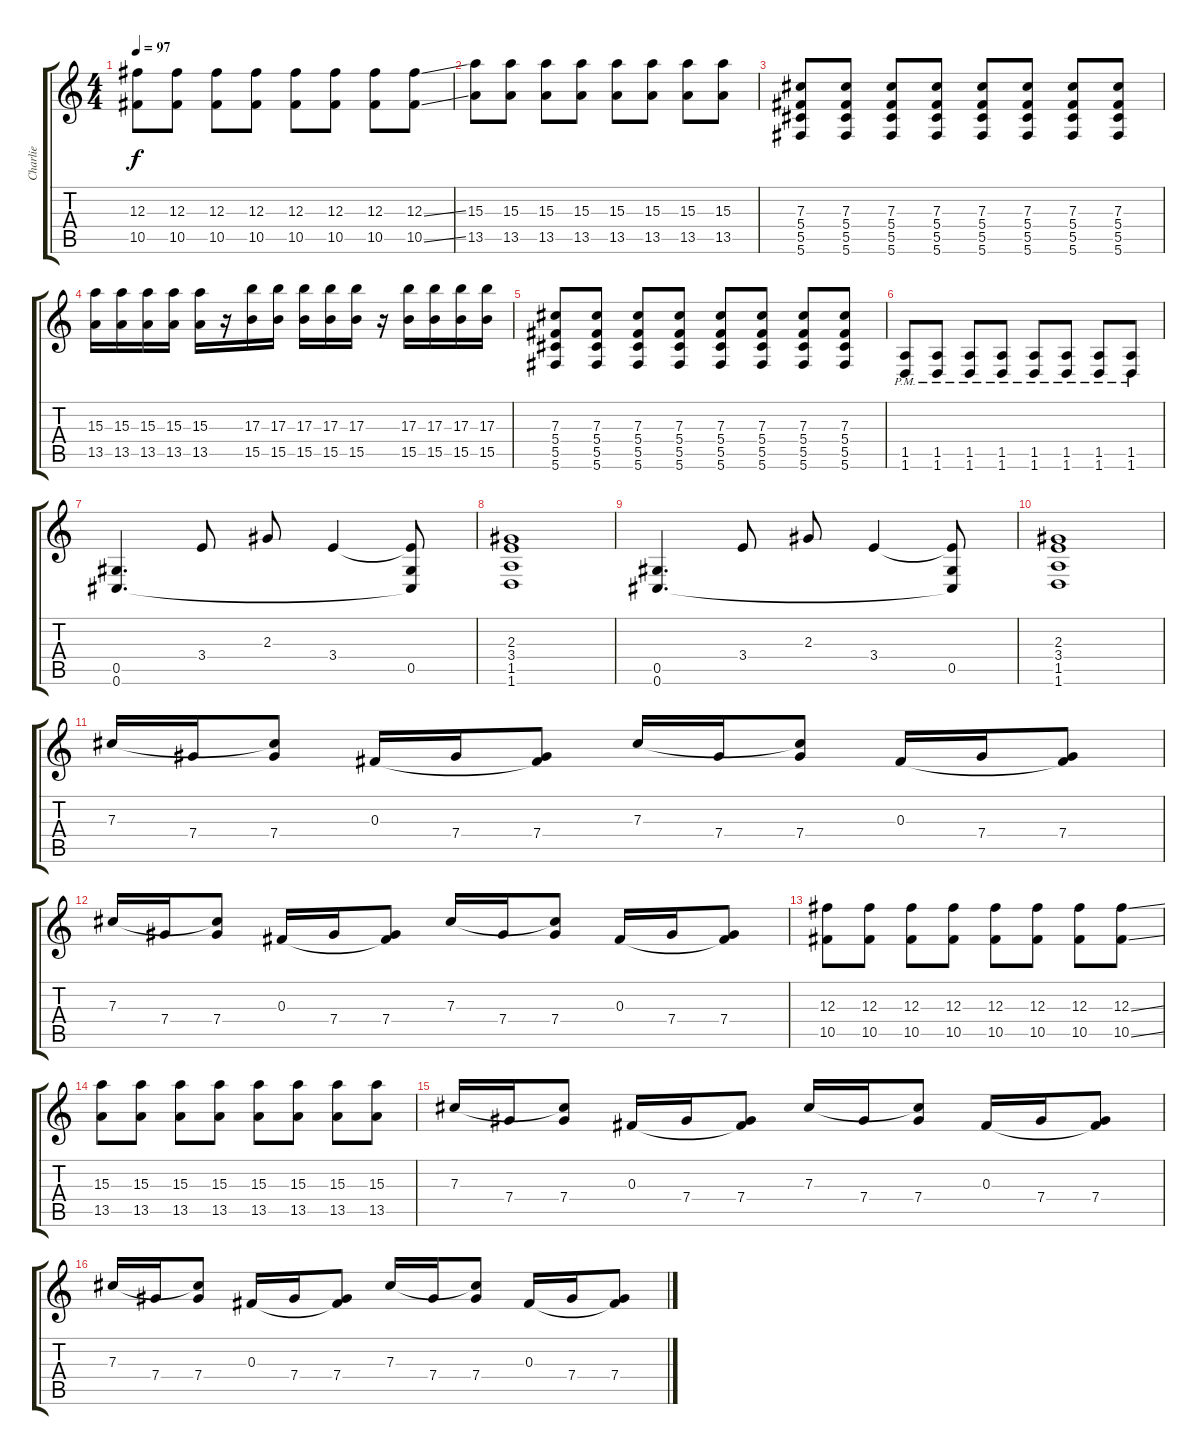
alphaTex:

\track ("Charlie" "Charlie") {instrument distortionguitar}
\staff {score tabs}
\tuning (Eb4 Bb3 Gb3 Db3 Ab2 Db2) {hide}
\ts (4 4)
\tempo 97
\clef g2
\ks c
(12.3 10.5).8{dy f} (12.3 10.5).8 (12.3 10.5).8 (12.3 10.5).8 (12.3 10.5).8 (12.3 10.5).8 (12.3 10.5).8 (12.3{ss} 10.5{ss}).8 |
(15.3 13.5).8 (15.3 13.5).8 (15.3 13.5).8 (15.3 13.5).8 (15.3 13.5).8 (15.3 13.5).8 (15.3 13.5).8 (15.3 13.5).8 |
(7.3 5.4 5.5 5.6).8 (7.3 5.4 5.5 5.6).8 (7.3 5.4 5.5 5.6).8 (7.3 5.4 5.5 5.6).8 (7.3 5.4 5.5 5.6).8 (7.3 5.4 5.5 5.6).8 (7.3 5.4 5.5 5.6).8 (7.3 5.4 5.5 5.6).8 |
(15.3 13.5).16 (15.3 13.5).16 (15.3 13.5).16 (15.3 13.5).16 (15.3 13.5).16 r.16 (17.3 15.5).16 (17.3 15.5).16 (17.3 15.5).16 (17.3 15.5).16 (17.3 15.5).16 r.16 (17.3 15.5).16 (17.3 15.5).16 (17.3 15.5).16 (17.3 15.5).16 |
(7.3 5.4 5.5 5.6).8 (7.3 5.4 5.5 5.6).8 (7.3 5.4 5.5 5.6).8 (7.3 5.4 5.5 5.6).8 (7.3 5.4 5.5 5.6).8 (7.3 5.4 5.5 5.6).8 (7.3 5.4 5.5 5.6).8 (7.3 5.4 5.5 5.6).8 |
(1.5{pm} 1.6{pm}).8 (1.5{pm} 1.6{pm}).8 (1.5{pm} 1.6{pm}).8 (1.5{pm} 1.6{pm}).8 (1.5{pm} 1.6{pm}).8 (1.5{pm} 1.6{pm}).8 (1.5{pm} 1.6{pm}).8 (1.5{pm} 1.6{pm}).8 |
(0.5 0.6).4{d} 3.4.8 2.3.8 3.4.4 (3.4{t} 0.5 0.6{t}).8 |
(2.3 3.4 1.5 1.6).1 |
(0.5 0.6).4{d} 3.4.8 2.3.8 3.4.4 (3.4{t} 0.5 0.6{t}).8 |
(2.3 3.4 1.5 1.6).1 |
7.3.16 7.4.16 (7.3{t} 7.4).8 0.3.16 7.4.16 (0.3{t} 7.4).8 7.3.16 7.4.16 (7.3{t} 7.4).8 0.3.16 7.4.16 (0.3{t} 7.4).8 |
7.3.16 7.4.16 (7.3{t} 7.4).8 0.3.16 7.4.16 (0.3{t} 7.4).8 7.3.16 7.4.16 (7.3{t} 7.4).8 0.3.16 7.4.16 (0.3{t} 7.4).8 |
(12.3 10.5).8 (12.3 10.5).8 (12.3 10.5).8 (12.3 10.5).8 (12.3 10.5).8 (12.3 10.5).8 (12.3 10.5).8 (12.3{ss} 10.5{ss}).8 |
(15.3 13.5).8 (15.3 13.5).8 (15.3 13.5).8 (15.3 13.5).8 (15.3 13.5).8 (15.3 13.5).8 (15.3 13.5).8 (15.3 13.5).8 |
7.3.16 7.4.16 (7.3{t} 7.4).8 0.3.16 7.4.16 (0.3{t} 7.4).8 7.3.16 7.4.16 (7.3{t} 7.4).8 0.3.16 7.4.16 (0.3{t} 7.4).8 |
7.3.16 7.4.16 (7.3{t} 7.4).8 0.3.16 7.4.16 (0.3{t} 7.4).8 7.3.16 7.4.16 (7.3{t} 7.4).8 0.3.16 7.4.16 (0.3{t} 7.4).8
